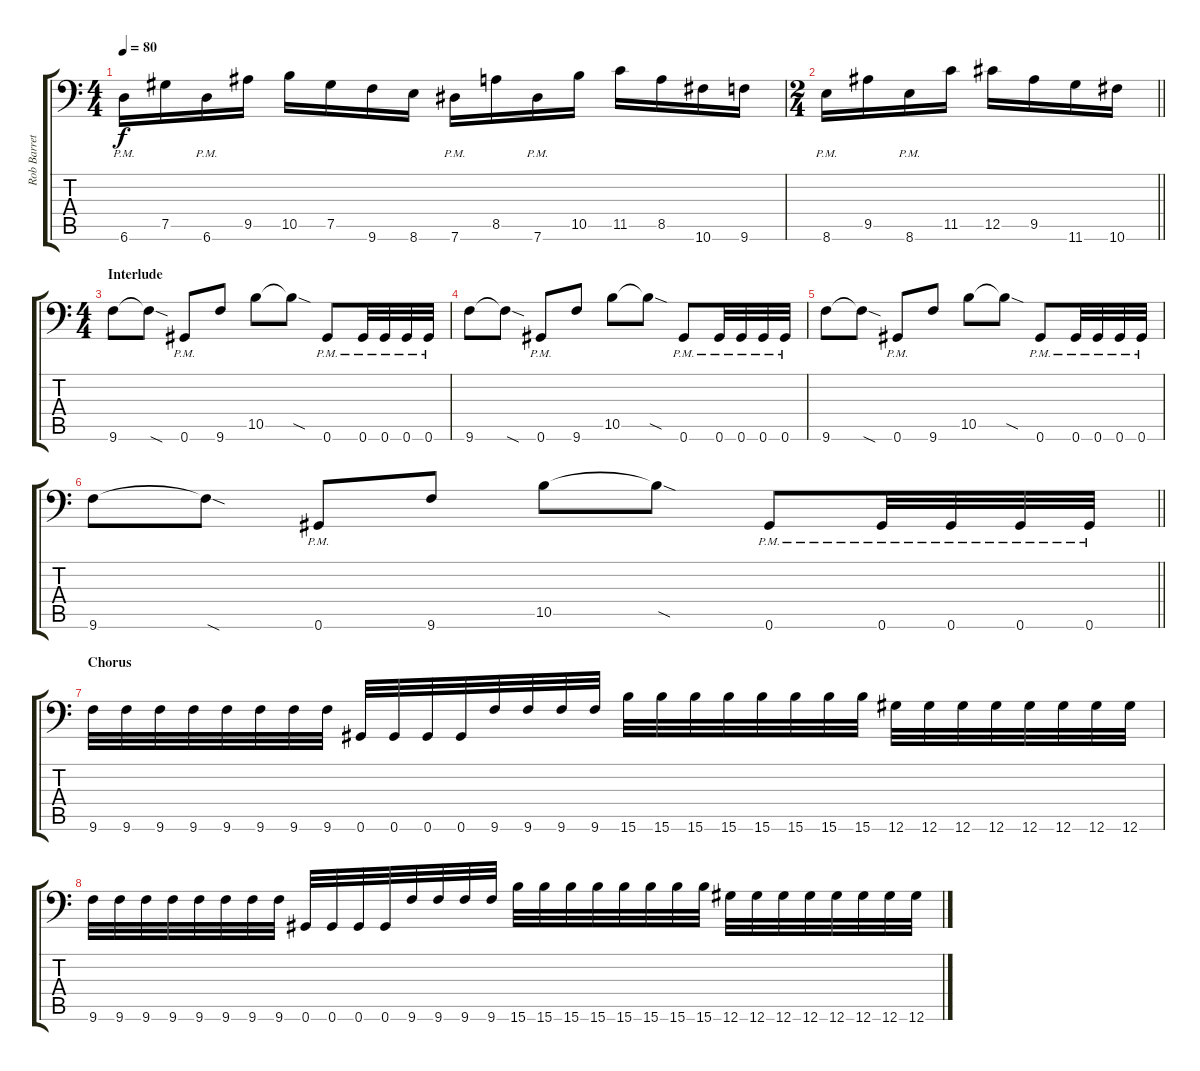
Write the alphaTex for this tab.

\track ("Rob Barrett" "Rob Barret") {instrument distortionguitar}
\staff {score tabs}
\tuning (Ab3 Eb3 B2 Gb2 Db2 Ab1) {hide}
\ts (4 4)
\tempo 80
\clef f4
\ks c
6.6{pm}.16{dy f} 7.5.16 6.6{pm}.16 9.5.16 10.5.16 7.5.16 9.6.16 8.6.16 7.6{pm}.16 8.5.16 7.6{pm}.16 10.5.16 11.5.16 8.5.16 10.6.16 9.6.16 |
\ts (2 4)
\barLineRight lightlight
8.6{pm}.16 9.5.16 8.6{pm}.16 11.5.16 12.5.16 9.5.16 11.6.16 10.6.16 |
\ts (4 4)
\section ("" "Interlude")
9.6.8 9.6{sod t}.8 0.6{pm}.8 9.6.8 10.5.8 10.5{sod t}.8 0.6{pm}.8 0.6{pm}.32 0.6{pm}.32 0.6{pm}.32 0.6{pm}.32 |
9.6.8 9.6{sod t}.8 0.6{pm}.8 9.6.8 10.5.8 10.5{sod t}.8 0.6{pm}.8 0.6{pm}.32 0.6{pm}.32 0.6{pm}.32 0.6{pm}.32 |
9.6.8 9.6{sod t}.8 0.6{pm}.8 9.6.8 10.5.8 10.5{sod t}.8 0.6{pm}.8 0.6{pm}.32 0.6{pm}.32 0.6{pm}.32 0.6{pm}.32 |
\barLineRight lightlight
9.6.8 9.6{sod t}.8 0.6{pm}.8 9.6.8 10.5.8 10.5{sod t}.8 0.6{pm}.8 0.6{pm}.32 0.6{pm}.32 0.6{pm}.32 0.6{pm}.32 |
\section ("" "Chorus")
9.6.32 9.6.32 9.6.32 9.6.32 9.6.32 9.6.32 9.6.32 9.6.32 0.6.32 0.6.32 0.6.32 0.6.32 9.6.32 9.6.32 9.6.32 9.6.32 15.6.32 15.6.32 15.6.32 15.6.32 15.6.32 15.6.32 15.6.32 15.6.32 12.6.32 12.6.32 12.6.32 12.6.32 12.6.32 12.6.32 12.6.32 12.6.32 |
9.6.32 9.6.32 9.6.32 9.6.32 9.6.32 9.6.32 9.6.32 9.6.32 0.6.32 0.6.32 0.6.32 0.6.32 9.6.32 9.6.32 9.6.32 9.6.32 15.6.32 15.6.32 15.6.32 15.6.32 15.6.32 15.6.32 15.6.32 15.6.32 12.6.32 12.6.32 12.6.32 12.6.32 12.6.32 12.6.32 12.6.32 12.6.32
